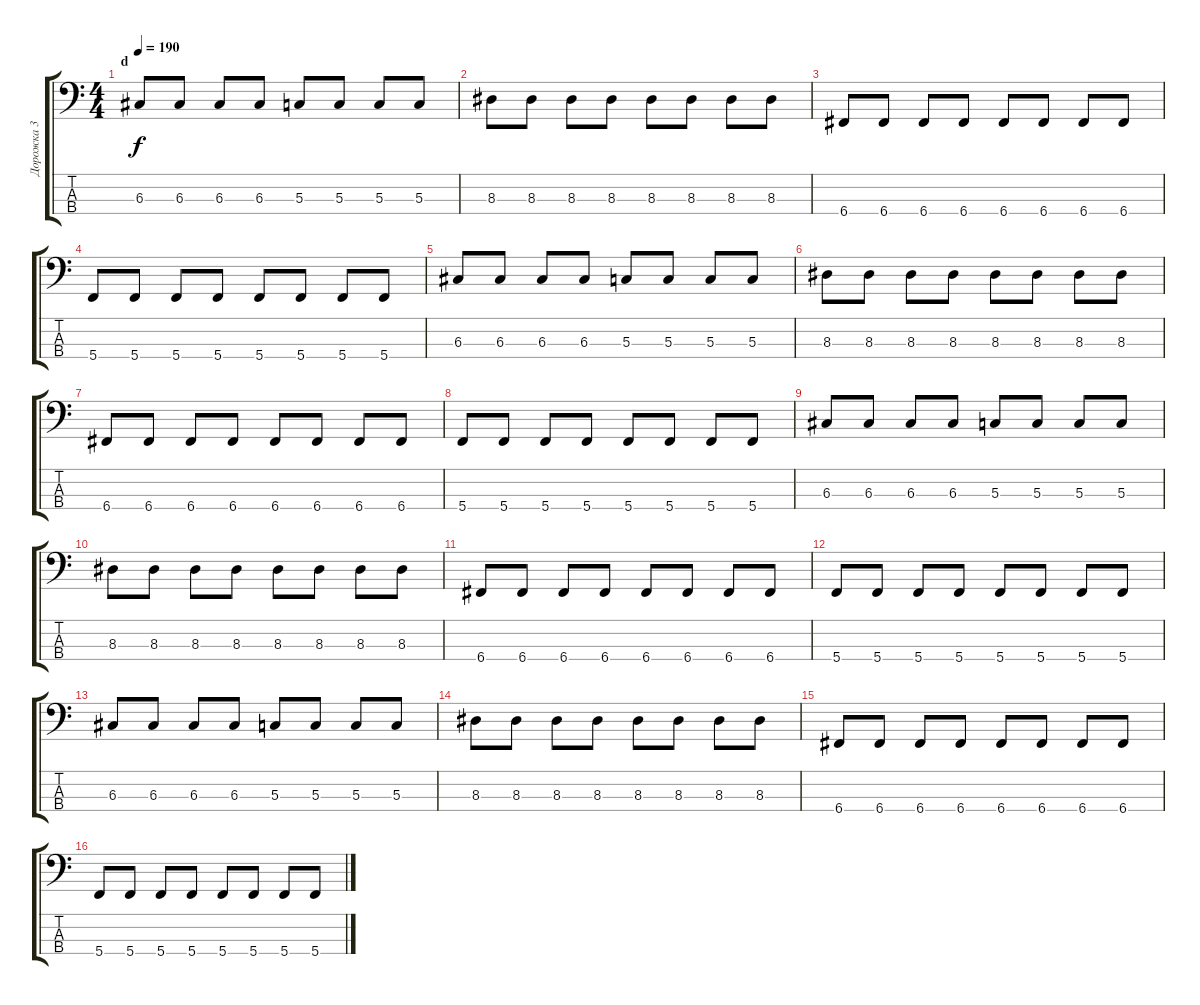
\track ("Дорожка 3" "Дорожка 3") {instrument electricbasspick}
\staff {score tabs}
\tuning (F2 C2 G1 C1) {hide}
\ts (4 4)
\section ("" "d")
\tempo 190
\clef f4
\ks c
6.3.8{dy f} 6.3.8 6.3.8 6.3.8 5.3.8 5.3.8 5.3.8 5.3.8 |
8.3.8 8.3.8 8.3.8 8.3.8 8.3.8 8.3.8 8.3.8 8.3.8 |
6.4.8 6.4.8 6.4.8 6.4.8 6.4.8 6.4.8 6.4.8 6.4.8 |
5.4.8 5.4.8 5.4.8 5.4.8 5.4.8 5.4.8 5.4.8 5.4.8 |
6.3.8 6.3.8 6.3.8 6.3.8 5.3.8 5.3.8 5.3.8 5.3.8 |
8.3.8 8.3.8 8.3.8 8.3.8 8.3.8 8.3.8 8.3.8 8.3.8 |
6.4.8 6.4.8 6.4.8 6.4.8 6.4.8 6.4.8 6.4.8 6.4.8 |
5.4.8 5.4.8 5.4.8 5.4.8 5.4.8 5.4.8 5.4.8 5.4.8 |
6.3.8 6.3.8 6.3.8 6.3.8 5.3.8 5.3.8 5.3.8 5.3.8 |
8.3.8 8.3.8 8.3.8 8.3.8 8.3.8 8.3.8 8.3.8 8.3.8 |
6.4.8 6.4.8 6.4.8 6.4.8 6.4.8 6.4.8 6.4.8 6.4.8 |
5.4.8 5.4.8 5.4.8 5.4.8 5.4.8 5.4.8 5.4.8 5.4.8 |
6.3.8 6.3.8 6.3.8 6.3.8 5.3.8 5.3.8 5.3.8 5.3.8 |
8.3.8 8.3.8 8.3.8 8.3.8 8.3.8 8.3.8 8.3.8 8.3.8 |
6.4.8 6.4.8 6.4.8 6.4.8 6.4.8 6.4.8 6.4.8 6.4.8 |
5.4.8 5.4.8 5.4.8 5.4.8 5.4.8 5.4.8 5.4.8 5.4.8
